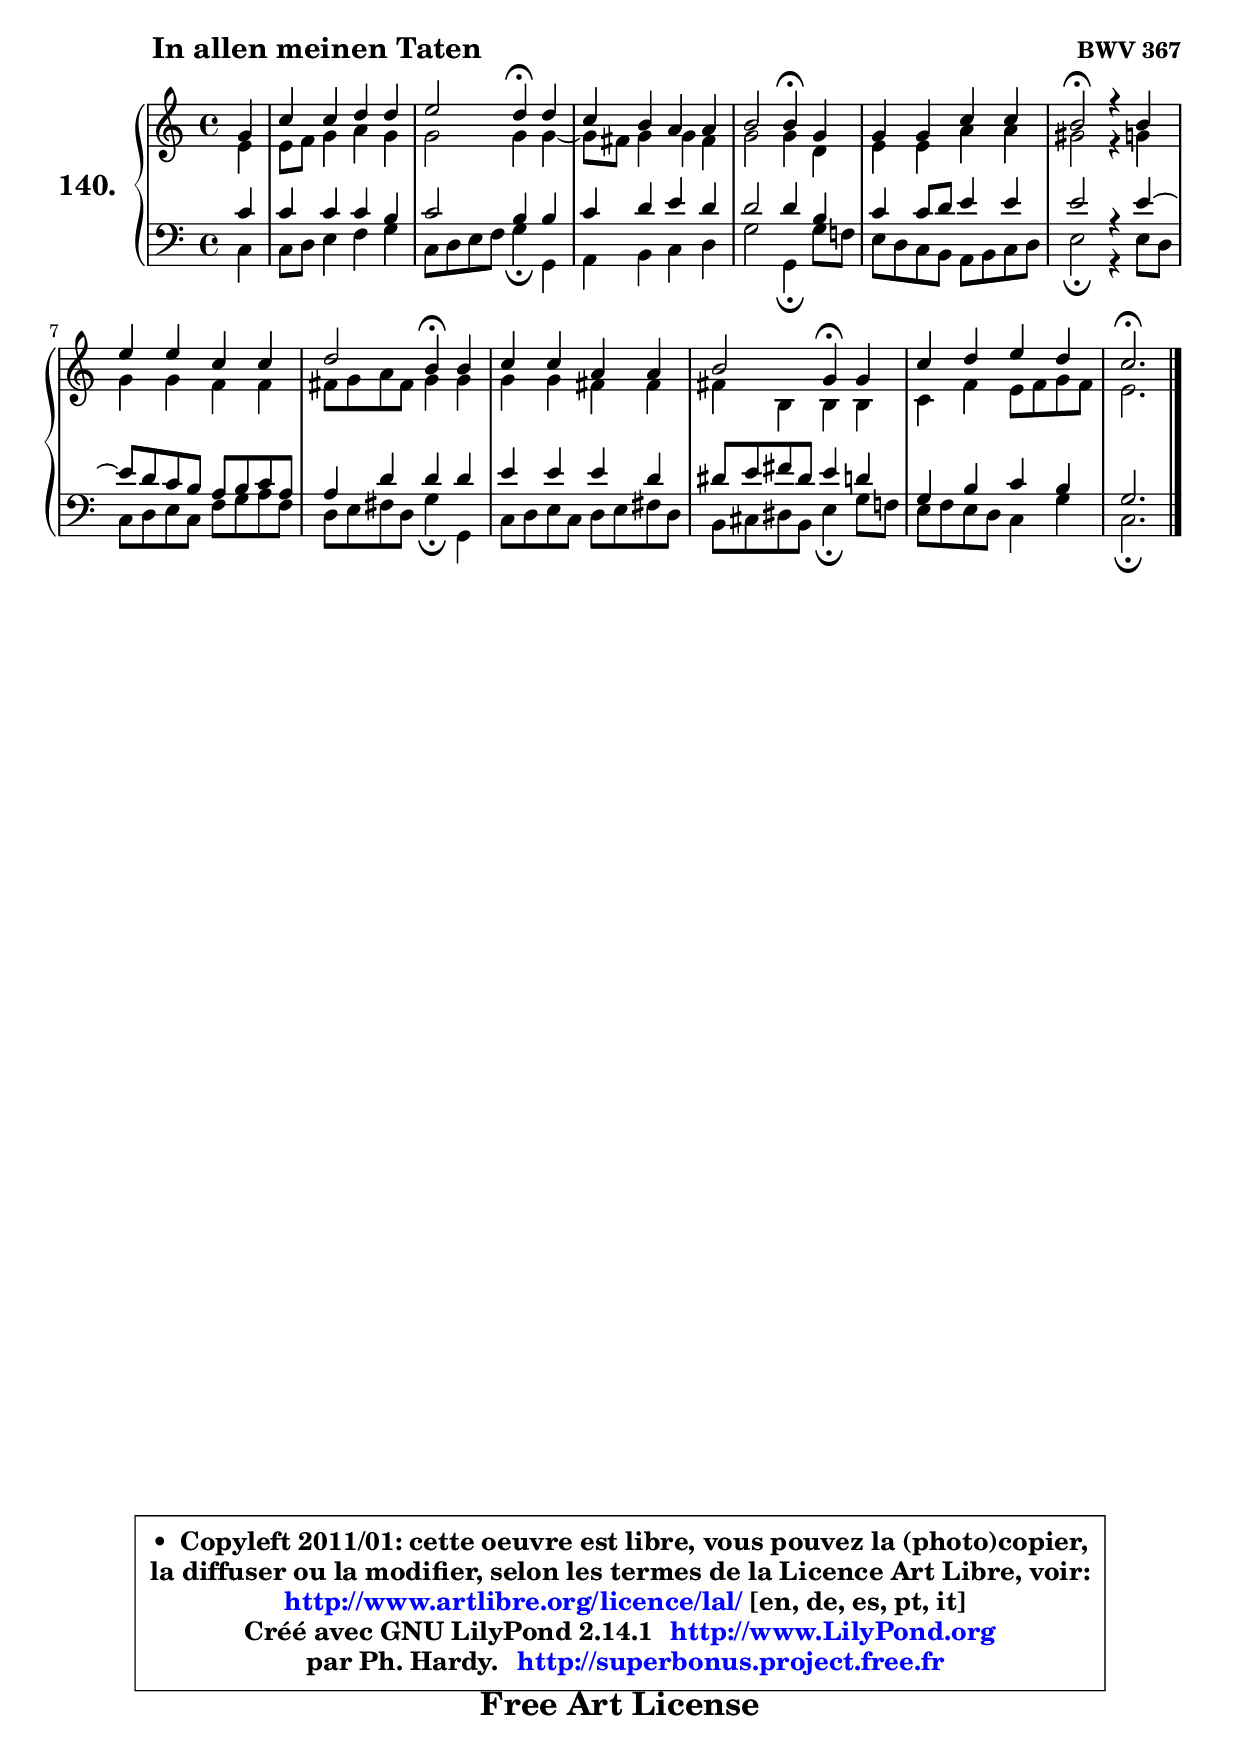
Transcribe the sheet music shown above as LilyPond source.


\version "2.14.1"

    \paper {
%	system-system-spacing #'padding = #0.1
%	score-system-spacing #'padding = #0.1
%	ragged-bottom = ##f
%	ragged-last-bottom = ##f
	}

    \header {
      opus = \markup { \bold "BWV 367" }
      piece = \markup { \hspace #9 \fontsize #2 \bold "In allen meinen Taten" }
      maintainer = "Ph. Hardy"
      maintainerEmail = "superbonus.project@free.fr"
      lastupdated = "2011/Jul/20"
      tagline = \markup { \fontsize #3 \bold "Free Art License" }
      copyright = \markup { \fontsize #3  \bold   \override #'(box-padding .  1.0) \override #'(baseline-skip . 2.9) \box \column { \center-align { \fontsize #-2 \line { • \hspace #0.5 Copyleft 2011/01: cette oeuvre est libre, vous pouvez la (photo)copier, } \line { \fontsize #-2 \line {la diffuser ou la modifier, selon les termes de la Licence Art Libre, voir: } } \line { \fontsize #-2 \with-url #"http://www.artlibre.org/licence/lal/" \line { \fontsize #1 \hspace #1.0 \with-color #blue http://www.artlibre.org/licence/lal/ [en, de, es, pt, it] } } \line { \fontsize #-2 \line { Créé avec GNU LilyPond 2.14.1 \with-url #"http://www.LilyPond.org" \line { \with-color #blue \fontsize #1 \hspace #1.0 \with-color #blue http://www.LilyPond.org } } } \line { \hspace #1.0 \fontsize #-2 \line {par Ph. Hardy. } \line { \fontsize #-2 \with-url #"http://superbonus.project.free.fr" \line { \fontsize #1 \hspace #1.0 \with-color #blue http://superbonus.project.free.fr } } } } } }

	  }

  guidemidi = {
        r4 |
        R1 |
        r2 \tempo 4 = 30 r4 \tempo 4 = 78 r4 |
        R1 |
        r2 \tempo 4 = 30 r4 \tempo 4 = 78 r4 |
        R1 |
        \tempo 4 = 34 r2 \tempo 4 = 78 r2 |
        R1 |
        r2 \tempo 4 = 30 r4 \tempo 4 = 78 r4 |
        R1 |
        r2 \tempo 4 = 30 r4 \tempo 4 = 78 r4 |
        R1 |
        \tempo 4 = 40 r2. 
	}

  upper = {
\displayLilyMusic \transpose c c {
	\time 4/4
	\key c \major
	\clef treble
	\partial 4
	\voiceOne
	<< { 
	% SOPRANO
	\set Voice.midiInstrument = "acoustic grand"
	\relative c'' {
        g4 |
        c4 c d d |
        e2 d4\fermata d |
        c4 b a a |
        b2 b4\fermata g |
        g4 g c c |
        b2\fermata r4 b4 |
        e4 e c c |
        d2 b4\fermata b |
        c4 c a a |
        b2 g4\fermata g |
        c4 d e d |
        c2.\fermata
        \bar "|."
	} % fin de relative
	}

	\context Voice="1" { \voiceTwo 
	% ALTO
	\set Voice.midiInstrument = "acoustic grand"
	\relative c' {
        e4 |
        e8 f g4 a g |
        g2 g4 g ~ |
	g8 fis8 g4 g fis |
        g2 g4 d |
        e4 e a a |
        gis2 r4 g4 |
        g4 g f f |
        fis8 g a fis g4 g |
        g4 g fis fis |
        fis4 b, b b |
        c4 f e8 f g f |
        e2.
        \bar "|."
	} % fin de relative
	\oneVoice
	} >>
}
	}

    lower = {
\transpose c c {
	\time 4/4
	\key c \major
	\clef bass
	\partial 4
	\voiceOne
	<< { 
	% TENOR
	\set Voice.midiInstrument = "acoustic grand"
	\relative c' {
        c4 |
        c4 c c b |
        c2 b4 b |
        c4 d e d |
        d2 d4 b |
        c4 c8 d e4 e |
        e2 r4 e4 ~ |
	e8 d8 c b a b c a |
        a4 d d d |
        e4 e e d |
        dis8 e fis dis e4 d |
        g,4 b c b |
        g2.
        \bar "|."
	} % fin de relative
	}
	\context Voice="1" { \voiceTwo 
	% BASS
	\set Voice.midiInstrument = "acoustic grand"
	\relative c {
        c4 |
        c8 d e4 f g |
        c,8 d e f g4\fermata g, |
        a4 b c d |
        g2 g,4\fermata g'8 f! |
        e8 d c b a b c d |
        e2\fermata r4 e8 d |
        c8 d e c f g a f |
        d8 e fis d g4\fermata g, |
        c8 d e c d e fis d |
        b8 cis dis b e4\fermata g8 f! |
        e8 f e d c4 g' |
        c,2.\fermata
        \bar "|."
	} % fin de relative
	\oneVoice
	} >>
}
	}


    \score { 

	\new PianoStaff <<
	\set PianoStaff.instrumentName = \markup { \bold \huge "140." }
	\new Staff = "upper" \upper
	\new Staff = "lower" \lower
	>>

    \layout {
%	ragged-last = ##f
	   }

         } % fin de score

  \score {
    \unfoldRepeats { << \guidemidi \upper \lower >> }
    \midi {
    \context {
     \Staff
      \remove "Staff_performer"
               }

     \context {
      \Voice
       \consists "Staff_performer"
                }

     \context { 
      \Score
      tempoWholesPerMinute = #(ly:make-moment 78 4)
		}
	    }
	}


